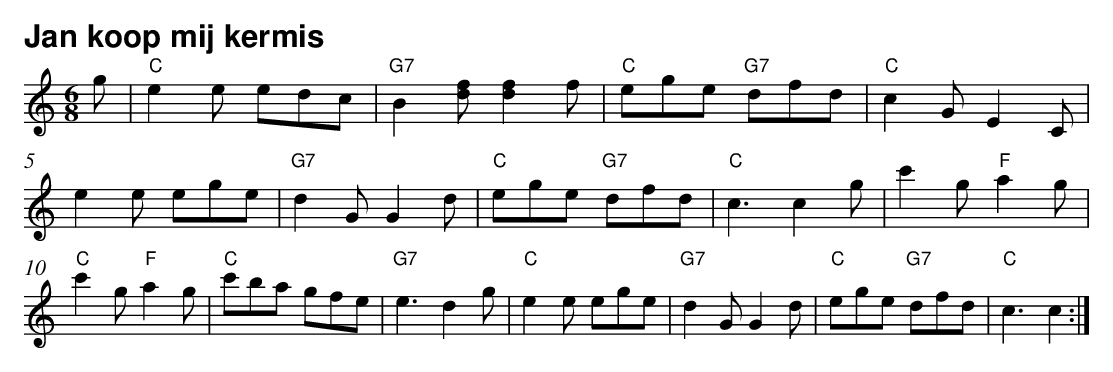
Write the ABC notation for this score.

X:1
T:Jan koop mij kermis
L:1/8
M:6/8
K:C
g |"C" e2 e edc |"G7" B2 [fd] [fd]2 f |"C" ege "G7" dfd  |"C" c2 G E2 C |
e2 e ege |"G7" d2 G G2 d |"C" ege"G7" dfd |"C" c3 c2 g |
 c'2 g "F" a2 g |"C"c'2 g "F"a2 g |"C" c'ba gfe |"G7" e3 d2 g |
"C" e2 e ege |"G7" d2 G G2 d |"C" ege "G7" dfd |"C" c3 c2 :|
